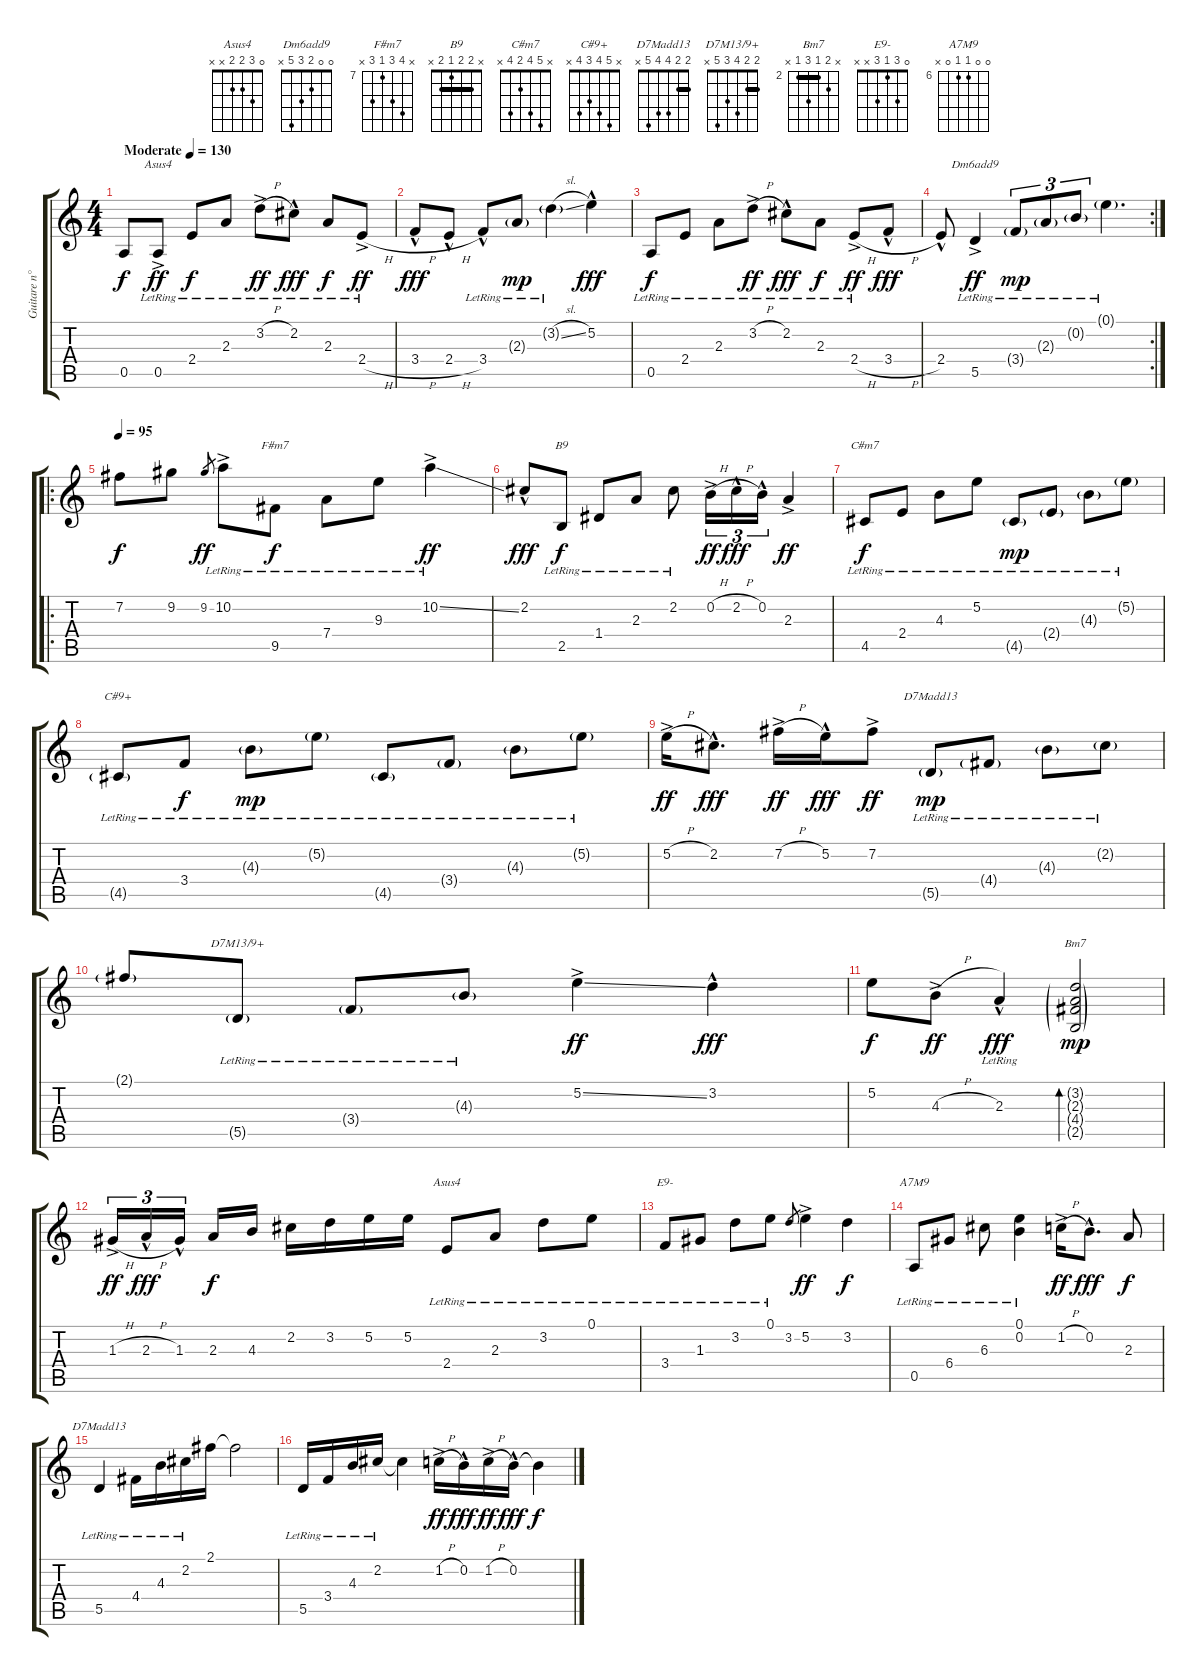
\track ("Guitare n°1" "Guitare n°") {instrument acousticguitarnylon}
\staff {score tabs}
\tuning (E4 B3 G3 D3 A2 E2) {hide}
\chord ("Asus4" x 3 2 2 0 x) {barre 2}
\chord ("Dm6add9" 0 0 2 3 5 x)
\chord ("F#m7" x 10 9 7 9 x) {firstfret 7}
\chord ("B9" x 2 2 1 2 x) {barre 2}
\chord ("C#m7" x 5 4 2 4 x)
\chord ("C#9+" x 5 4 3 4 x)
\chord ("D7Madd13" 2 2 4 4 5 x) {firstfret 2 barre 2}
\chord ("D7M13/9+" 2 2 4 3 5 x) {barre 2}
\chord ("Bm7" x 3 2 4 2 x) {firstfret 2 barre 2}
\chord ("Asus4" 0 3 2 2 x x)
\chord ("E9-" 0 3 1 3 x x)
\chord ("A7M9" 0 0 6 6 0 x) {firstfret 6}
\chord ("D7Madd13" 2 2 4 4 5 x) {barre 2}
\ts (4 4)
\tempo (130 "Moderate")
\clef g2
\ks c
0.5.8{dy f instrument acousticguitarnylon} 0.5{ac lr}.8{ch "Asus4" dy ff} 2.4{lr}.8{dy f} 2.3{lr}.8 3.2{h ac lr}.8{dy ff} 2.2{hac lr}.8{dy fff} 2.3{lr}.8{dy f} 2.4{h ac lr}.8{dy ff} |
3.4{h hac}.8{dy fff} 2.4{h hac}.8 3.4{hac lr}.8 2.3{g lr}.8{dy mp} 3.2{sl g lr}.4 5.2{hac}.4{dy fff} |
0.5{lr}.8{dy f} 2.4{lr}.8 2.3{lr}.8 3.2{h ac lr}.8{dy ff} 2.2{hac lr}.8{dy fff} 2.3{lr}.8{dy f} 2.4{h ac lr}.8{dy ff} 3.4{h hac}.8{dy fff} |
\rc 2
2.4{hac}.8 5.5{ac lr}.4{ch "Dm6add9" dy ff} 3.4{g lr}.8{tu (3 2) dy mp} 2.3{g lr}.8{tu (3 2)} 0.2{g lr}.8{tu (3 2)} 0.1{g lr}.4{d} |
\ro
\tempo 95
7.2.8{dy f} 9.2.8 9.2.8{gr dy ff} 10.2{ac lr}.8 9.5{lr}.8{ch "F#m7" dy f} 7.4{lr}.8 9.3{lr}.8 10.2{ss ac lr}.4{dy ff} |
2.2{hac}.8{dy fff} 2.5{lr}.8{ch "B9" dy f} 1.4{lr}.8 2.3{lr}.8 2.2{lr}.8 0.2{h ac}.16{tu (3 2) dy ff} 2.2{h hac}.16{tu (3 2) dy fff} 0.2{hac}.16{tu (3 2)} 2.3{ac}.4{dy ff} |
4.5{lr}.8{ch "C#m7" dy f} 2.4{lr}.8 4.3{lr}.8 5.2{lr}.8 4.5{g lr}.8{dy mp} 2.4{g lr}.8 4.3{g lr}.8 5.2{g lr}.8 |
4.5{g lr}.8{ch "C#9+"} 3.4{lr}.8{dy f} 4.3{g lr}.8{dy mp} 5.2{g lr}.8 4.5{g lr}.8 3.4{g lr}.8 4.3{g lr}.8 5.2{g lr}.8 |
5.2{h ac}.16{dy ff} 2.2{hac}.8{d dy fff} 7.2{h ac}.16{dy ff} 5.2{hac}.16{dy fff} 7.2{ac}.8{dy ff} 5.5{g lr}.8{ch "D7Madd13" dy mp} 4.4{g lr}.8 4.3{g lr}.8 2.2{g lr}.8 |
2.1{g}.8 5.5{g lr}.8{ch "D7M13/9+"} 3.4{g lr}.8 4.3{g lr}.8 5.2{ss ac}.4{dy ff} 3.2{hac}.4{dy fff} |
5.2.8{dy f} 4.3{h ac}.8{dy ff} 2.3{hac lr}.4{dy fff} (3.2{g} 2.3{g} 4.4{g} 2.5{g}).2{bd 480 ch "Bm7" dy mp} |
1.3{h ac}.16{tu (3 2) dy ff} 2.3{h hac}.16{tu (3 2) dy fff} 1.3{hac}.16{tu (3 2) beam splitsecondary} 2.3.16{dy f} 4.3.16 2.2.16 3.2.16 5.2.16 5.2.16 2.4{lr}.8{ch "Asus4"} 2.3{lr}.8 3.2{lr}.8 0.1{lr}.8 |
3.4{lr}.8{ch "E9-"} 1.3{lr}.8 3.2{lr}.8 0.1{lr}.8 3.2.8{gr} 5.2{ac}.4{dy ff} 3.2.4{dy f} |
0.5{lr}.8{ch "A7M9"} 6.4{lr}.8 6.3{lr}.8 (0.1{lr} 0.2{lr}).4 1.2{h ac}.16{dy ff} 0.2{hac}.8{d dy fff} 2.3.8{dy f} |
5.5{lr}.4{ch "D7Madd13"} 4.4{lr}.16 4.3{lr}.16 2.2{lr}.16 2.1.16 2.1{t}.2 |
5.5{lr}.16 3.4{lr}.16 4.3{lr}.16 2.2{lr}.16 2.2{t}.4 1.2{h ac}.16{dy ff} 0.2{hac}.16{dy fff} 1.2{h ac}.16{dy ff} 0.2{hac}.16{dy fff} 0.2{t}.4{dy f}
